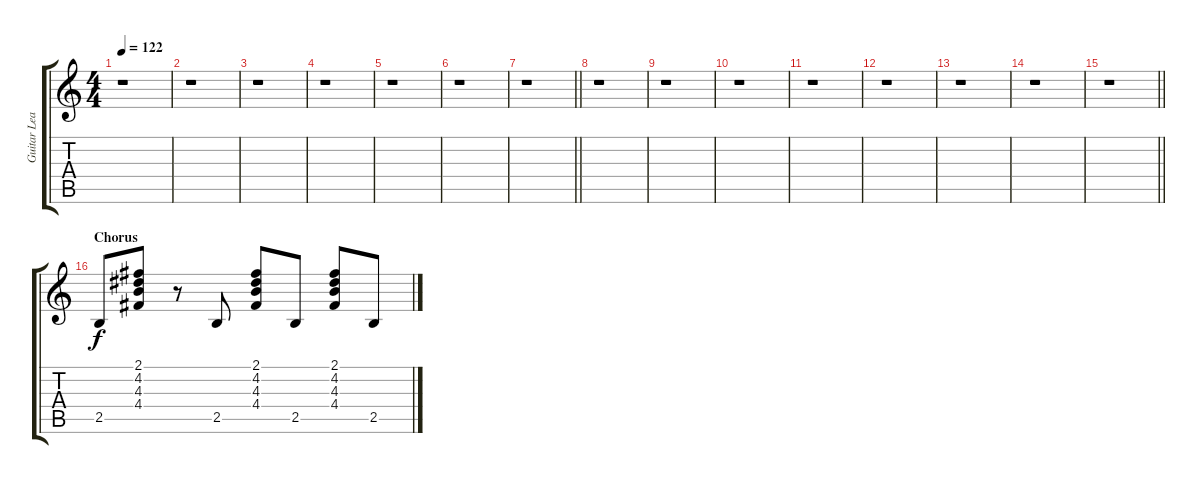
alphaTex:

\track ("Guitar Leads & Fills" "Guitar Lea") {instrument distortionguitar}
\staff {score tabs}
\tuning (E4 B3 G3 D3 A2 E2) {hide}
\ts (4 4)
\tempo 122
\clef g2
\ks c
r.1{dy f} |
r.1 |
r.1 |
r.1 |
r.1 |
r.1 |
\barLineRight lightlight
r.1 |
r.1 |
r.1 |
r.1 |
r.1 |
r.1 |
r.1 |
r.1 |
\barLineRight lightlight
r.1 |
\section ("" "Chorus")
2.5.8 (2.1 4.2 4.3 4.4).8 r.8 2.5.8 (2.1 4.2 4.3 4.4).8 2.5.8 (2.1 4.2 4.3 4.4).8 2.5.8
